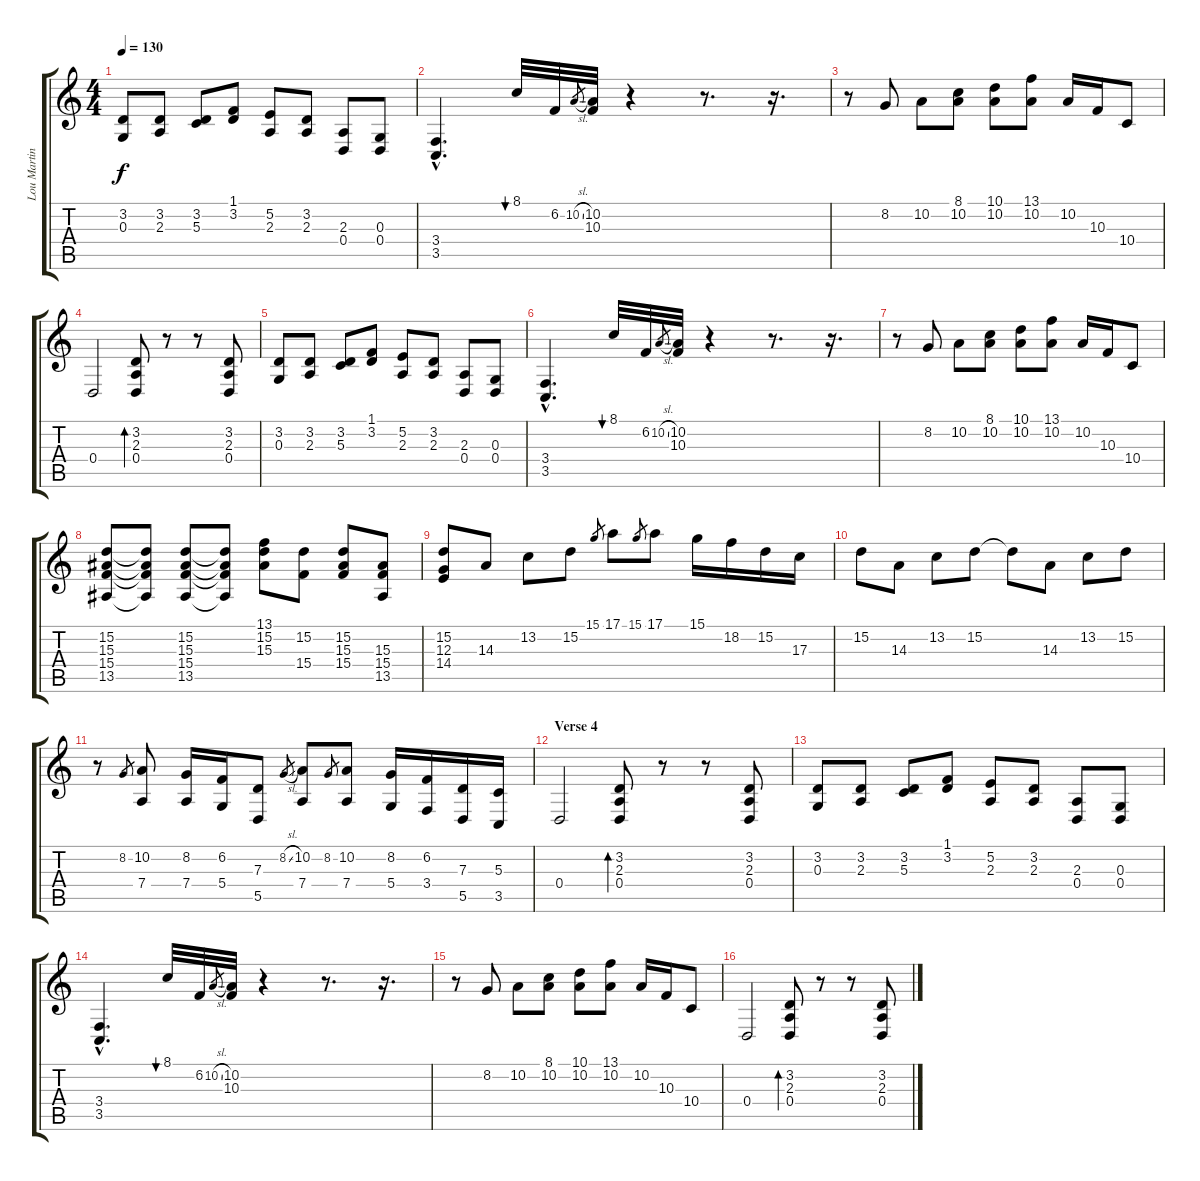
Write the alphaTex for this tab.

\track ("Lou Martin Piano" "Lou Martin") {instrument brightacousticpiano}
\staff {score tabs}
\tuning (E4 B3 G3 D3 A2 E2) {hide}
\ts (4 4)
\tempo 130
\clef g2
\ks c
(3.2 0.3).8{dy f} (3.2 2.3).8 (3.2 5.3).8 (1.1 3.2).8 (5.2 2.3).8 (3.2 2.3).8 (2.3 0.4).8 (0.3 0.4).8 |
(3.4{hac} 3.5{hac}).4{d} 8.1.32{bu 240} 6.2.32 10.2{sl}.8{gr} (10.2 10.3).32 r.4 r.8{d} r.16{d} |
r.8 8.2.8 10.2.8 (8.1 10.2).8 (10.1 10.2).8 (13.1 10.2).8 10.2.16 10.3.16 10.4.8 |
0.4.2 (3.2 2.3 0.4).8{bd 240} r.8 r.8 (3.2 2.3 0.4).8 |
(3.2 0.3).8 (3.2 2.3).8 (3.2 5.3).8 (1.1 3.2).8 (5.2 2.3).8 (3.2 2.3).8 (2.3 0.4).8 (0.3 0.4).8 |
(3.4{hac} 3.5{hac}).4{d} 8.1.32{bu 240} 6.2.32 10.2{sl}.8{gr} (10.2 10.3).32 r.4 r.8{d} r.16{d} |
r.8 8.2.8 10.2.8 (8.1 10.2).8 (10.1 10.2).8 (13.1 10.2).8 10.2.16 10.3.16 10.4.8 |
(15.2 15.3 15.4 13.5).8 (15.2{t} 15.3{t} 15.4{t} 13.5{t}).8 (15.2 15.3 15.4 13.5).8 (15.2{t} 15.3{t} 15.4{t} 13.5{t}).8 (13.1 15.2 15.3).8 (15.2 15.4).8 (15.2 15.3 15.4).8 (15.3 15.4 13.5).8 |
(15.2 12.3 14.4).8 14.3.8 13.2.8 15.2.8 15.1.8{gr} 17.1.8 15.1.8{gr} 17.1.8 15.1.16 18.2.16 15.2.16 17.3.16 |
15.2.8 14.3.8 13.2.8 15.2.8 15.2{t}.8 14.3.8 13.2.8 15.2.8 |
r.8 8.2.8{gr} (10.2 7.4).8 (8.2 7.4).16 (6.2 5.4).16 (7.3 5.5).8 8.2{sl}.8{gr} (10.2 7.4).8 8.2.8{gr} (10.2 7.4).8 (8.2 5.4).16 (6.2 3.4).16 (7.3 5.5).16 (5.3 3.5).16 |
\section ("" "Verse 4")
0.4.2 (3.2 2.3 0.4).8{bd 240} r.8 r.8 (3.2 2.3 0.4).8 |
(3.2 0.3).8 (3.2 2.3).8 (3.2 5.3).8 (1.1 3.2).8 (5.2 2.3).8 (3.2 2.3).8 (2.3 0.4).8 (0.3 0.4).8 |
(3.4{hac} 3.5{hac}).4{d} 8.1.32{bu 240} 6.2.32 10.2{sl}.8{gr} (10.2 10.3).32 r.4 r.8{d} r.16{d} |
r.8 8.2.8 10.2.8 (8.1 10.2).8 (10.1 10.2).8 (13.1 10.2).8 10.2.16 10.3.16 10.4.8 |
0.4.2 (3.2 2.3 0.4).8{bd 240} r.8 r.8 (3.2 2.3 0.4).8
